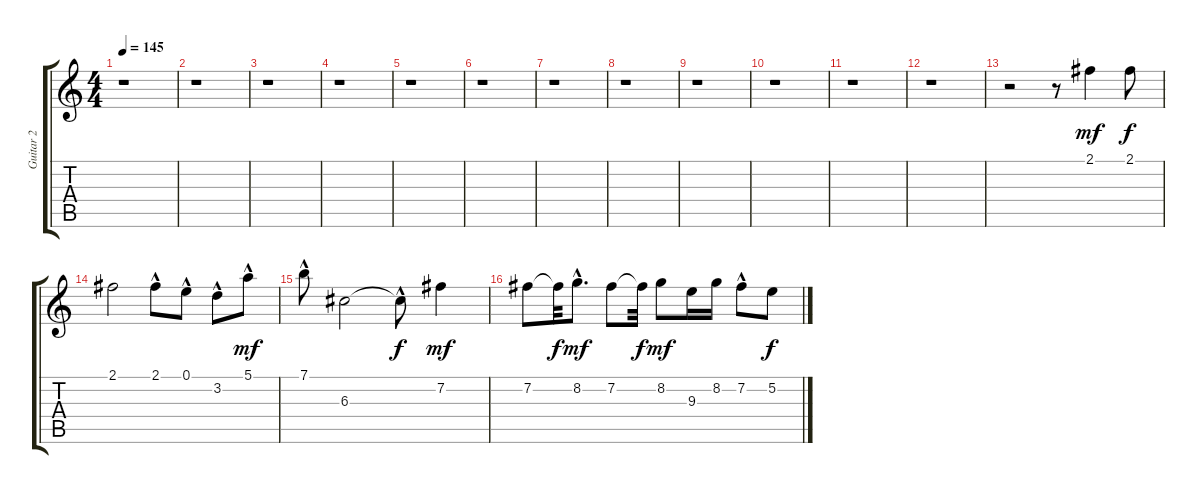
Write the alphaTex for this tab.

\track ("Guitar 2" "Guitar 2") {instrument distortionguitar}
\staff {score tabs}
\tuning (E4 B3 G3 D3 A2 E2) {hide}
\ts (4 4)
\tempo 145
\clef g2
\ks c
r.1{dy f} |
r.1 |
r.1 |
r.1 |
r.1 |
r.1 |
r.1 |
r.1 |
r.1 |
r.1 |
r.1 |
r.1 |
r.2 r.8 2.1.4{dy mf} 2.1.8{dy f} |
2.1.2 2.1{hac}.8 0.1{hac}.8 3.2{hac}.8 5.1{hac}.8{dy mf} |
7.1{hac}.8 6.3.2 6.3{hac t}.8{dy f} 7.2.4{dy mf} |
7.2.8 7.2{t}.32{dy f} 8.2{hac}.8{d dy mf} 7.2.8 7.2{t}.32{dy f} 8.2.8{dy mf} 9.3.16 8.2.16 7.2{hac}.8 5.2.8{dy f}
